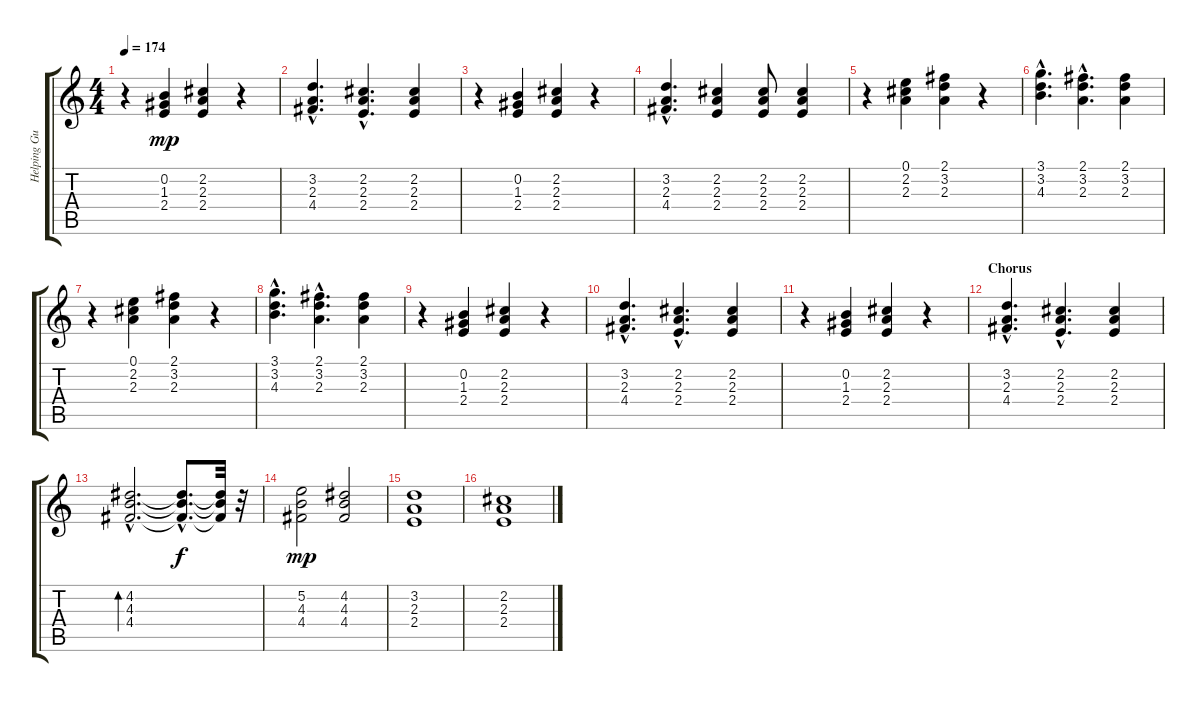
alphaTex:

\track ("Helping Guitar Track 2" "Helping Gu") {instrument overdrivenguitar}
\staff {score tabs}
\tuning (E4 B3 G3 D3 A2 E2) {hide}
\ts (4 4)
\tempo 174
\clef g2
\ks c
r.4{dy mp} (0.2 1.3 2.4).4 (2.2 2.3 2.4).4 r.4 |
(3.2{hac} 2.3{hac} 4.4{hac}).4{d} (2.2{hac} 2.3{hac} 2.4{hac}).4{d} (2.2 2.3 2.4).4 |
r.4 (0.2 1.3 2.4).4 (2.2 2.3 2.4).4 r.4 |
(3.2{hac} 2.3{hac} 4.4{hac}).4{d} (2.2 2.3 2.4).4 (2.2 2.3 2.4).8 (2.2 2.3 2.4).4 |
r.4 (0.1 2.2 2.3).4 (2.1 3.2 2.3).4 r.4 |
(3.1{hac} 3.2{hac} 4.3{hac}).4{d} (2.1{hac} 3.2{hac} 2.3{hac}).4{d} (2.1 3.2 2.3).4 |
r.4 (0.1 2.2 2.3).4 (2.1 3.2 2.3).4 r.4 |
(3.1{hac} 3.2{hac} 4.3{hac}).4{d} (2.1{hac} 3.2{hac} 2.3{hac}).4{d} (2.1 3.2 2.3).4 |
r.4 (0.2 1.3 2.4).4 (2.2 2.3 2.4).4 r.4 |
(3.2{hac} 2.3{hac} 4.4{hac}).4{d} (2.2{hac} 2.3{hac} 2.4{hac}).4{d} (2.2 2.3 2.4).4 |
r.4 (0.2 1.3 2.4).4 (2.2 2.3 2.4).4 r.4 |
\section ("" "Chorus")
(3.2{hac} 2.3{hac} 4.4{hac}).4{d} (2.2{hac} 2.3{hac} 2.4{hac}).4{d} (2.2 2.3 2.4).4 |
(4.2{hac} 4.3{hac} 4.4{hac}).2{d bd 240} (4.2{hac t} 4.3{hac t} 4.4{hac t}).8{d dy f} (4.2{t} 4.3{t} 4.4{t}).32 r.32 |
(5.2 4.3 4.4).2{dy mp} (4.2 4.3 4.4).2 |
(3.2 2.3 2.4).1 |
(2.2 2.3 2.4).1
